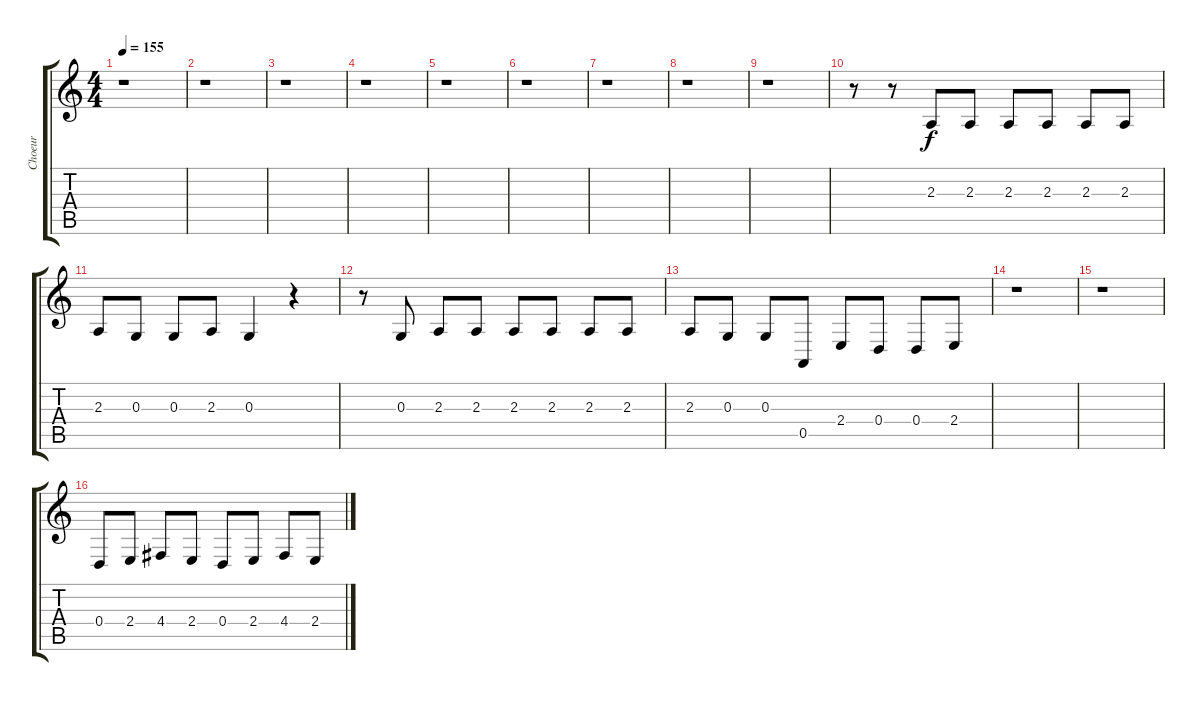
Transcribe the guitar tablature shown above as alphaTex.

\track ("Choeur" "Choeur") {instrument electricpiano2}
\staff {score tabs}
\tuning (E4 B3 G3 D3 A2 E2) {hide}
\ts (4 4)
\tempo 155
\clef g2
\ks c
r.1{dy f} |
r.1 |
r.1 |
r.1 |
r.1 |
r.1 |
r.1 |
r.1 |
r.1 |
r.8 r.8 2.3.8 2.3.8 2.3.8 2.3.8 2.3.8 2.3.8 |
2.3.8 0.3.8 0.3.8 2.3.8 0.3.4 r.4 |
r.8 0.3.8 2.3.8 2.3.8 2.3.8 2.3.8 2.3.8 2.3.8 |
2.3.8 0.3.8 0.3.8 0.5.8 2.4.8 0.4.8 0.4.8 2.4.8 |
r.1 |
r.1 |
0.4.8 2.4.8 4.4.8 2.4.8 0.4.8 2.4.8 4.4.8 2.4.8
